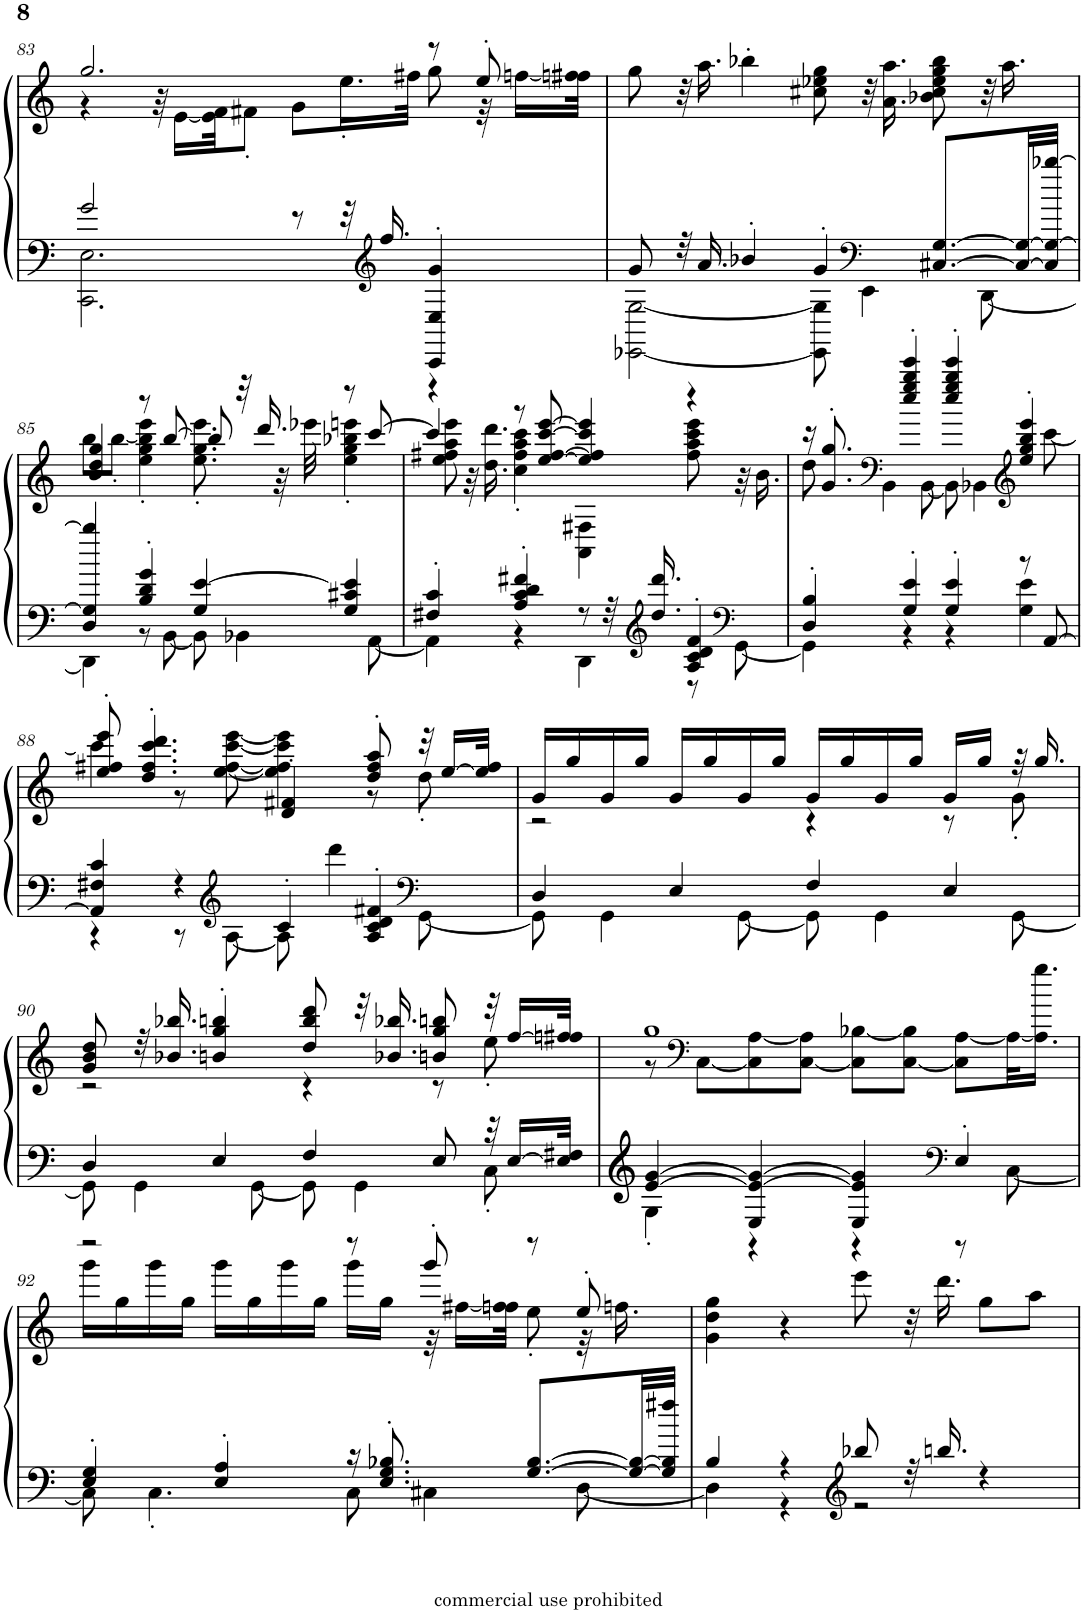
**kern	**kern
*part1	*part1
*staff2	*staff1
*I"Piano, Railroad Blues - QRS Word Roll #1141	*
*I'Pno.	*
!!LO:PB:g=z
*clefF4	*clefG2
*k[]	*k[]
*M4/4	*M4/4
=83	=83
*^	*^
2g/	2.CC\ 2.E\	2.gg/	4r
.	.	.	32r
.	.	.	[16e\LL
.	.	.	32e\] 32f\JK
.	.	.	8f#X'\J
8r	.	.	8g\L
32r	.	.	16.ee'\L
*clefG2	*	*	*
16.ff/	.	.	.
.	.	.	32ff#X\JJk
4CC/' 4E/' 4g/'	4r	8r	8gg\
.	.	8ee'/	32r
.	.	.	[16ffn\LL
.	.	.	32ffn\] 32ff#X\JJk
*	*	*v	*v
=84	=84	=84
8g/	[2EE-X\ [2G\	8gg\
32r	.	32r
16.a/	.	16.aa\
4b-X'/	.	4bb-X'\
4g'/	8EE-\] 8G\]	8cc#X\ 8ee-X\ 8gg\
*clefF4	*	*
.	4EE-\	32r
.	.	16.a\ 16.aa\
[8.C#X/ [8.G/L	.	8b-X\ 8cc#\ 8ee-\ 8gg\ 8bb-\
.	[8DD\	32r
.	.	16.aa\
32C#/_ 32G/_LL	.	.
32C#/] 32G/_ [32bb-X/JJJ	.	.
!!LO:LB:g=z
=85	=85	=85
*	*	*^
4D/ 4G/] 4bb-/]	4DD\]	4b/ 4dd/ 4gg/	8bb\L
.	.	.	[8bb'\J
4B/' 4d/' 4g/'	8r	8r	4ee\' 4gg\' 4bb\]' 4eee\'
.	[8BB\	[8bb/	.
4G/ [4e/	8BB\]	8bb/]	8.ee\' 8.gg\' 8.eee\'
.	4BB-X\	32r	.
.	.	16.ddd/	.
.	.	.	32r
.	.	.	32eee-X\
4G/ 4c#X/ 4e/]	.	8r	4ee\' 4gg\' 4bb-X\' 4eeen\'
.	[8AA\	[8ccc/	.
=86	=86	=86	=86
4F#X/' 4c/'	4AA\]	4ccc/]	8ee\ 8ff#X\ 8aa\ 8eee\
.	.	.	32r
.	.	.	16.dd\ 16.ddd\
4A/' 4c/' 4d/' 4f#X/'	4r	8r	4cc\' 4ff#\' 4aa\' 4ccc\'
.	.	[8ee/ [8ff#/ [8ccc/ [8eee/	.
8r	4DD\	4ee/] 4ff#/] 4ccc/] 4eee/]	4AA\ 4F#X\
32r	.	.	.
*clefG2	*	*	*
16.dd/ 16.ddd/	.	.	.
4A/' 4c/' 4d/' 4f#/'	8r	4r	8ff#\ 8aa\ 8ccc\ 8eee\
*clefF4	*	*	*
.	[8GG\	.	32r
.	.	.	16.b\
=87	=87	=87	=87
4D/' 4B/'	4GG\]	16r	8dd\
.	.	8.g/' 8.gg/'	.
*	*	*clefF4	*
.	.	.	4BB\
4G/' 4e/'	4r	4ee/' 4gg/' 4bb/' 4eee/'	.
.	.	.	[8BB\
4G/' 4e/'	4r	4ee/' 4gg/' 4bb/' 4eee/'	8BB\]
.	.	.	4BB-X\
*	*	*clefG2	*
8r	4G\ 4e\	4ee/' 4gg/' 4bb/' 4eee/'	.
[8AA/	.	.	[8ccc\
!!LO:LB:g=z	!!
=88	=88	=88	=88
4AA/] 4F#X/ 4c/	4r	8ee/' 8ff#X/' 8eee/'	4ccc\]
.	.	4.dd/' 4.ff#/' 4.ccc/' 4.ddd/'	.
4r	8r	.	8r
*clefG2	*	*	*
.	[8A\	.	[8ee\ [8ff#\ [8ccc\ [8eee\
4c'/	8A\]	4d/' 4f#X/'	4ee\] 4ff#\] 4ccc\] 4eee\]
.	4ddd\	.	.
4A/' 4c/' 4d/' 4f#X/'	.	8dd/' 8ff#/' 8aa/'	8r
*clefF4	*	*	*
.	[8GG\	32r	8dd'\
.	.	[16ee/LL	.
.	.	32ee/] 32ff#/JJk	.
=89	=89	=89	=89
4D/	8GG\]	16g/LL	2r
.	.	16gg/	.
.	4GG\	16g/	.
.	.	16gg/JJ	.
4E/	.	16g/LL	.
.	.	16gg/	.
.	[8GG\	16g/	.
.	.	16gg/JJ	.
4F/	8GG\]	16g/LL	4r
.	.	16gg/	.
.	4GG\	16g/	.
.	.	16gg/JJ	.
4E/	.	16g/LL	8r
.	.	16gg/JJ	.
.	[8GG\	32r	8g'\
.	.	16.gg/	.
!!LO:LB:g=z	!!
=90	=90	=90	=90
4D/	8GG\]	8g/ 8b/ 8dd/	2r
.	4GG\	32r	.
.	.	16.b-X/ 16.bb-X/	.
4E/	.	4bn/' 4gg/' 4bbn/'	.
.	[8GG\	.	.
4F/	8GG\]	8dd/ 8bb/ 8ddd/	4r
.	4GG\	32r	.
.	.	16.b-X/ 16.bb-X/	.
8E/	.	8bn/ 8gg/ 8bbn/	8r
32r	8C'\	32r	8ee'\
[16E/LL	.	[16ff/LL	.
32E/] 32F#X/JJk	.	32ffn/] 32ff#X/JJk	.
=91	=91	=91	=91
[4e/ [4g/	4G'\	1gg	8r
*	*	*clefF4	*
.	.	.	[8C\L
4E/ 4e/_ 4g/_	4r	.	8C\] [8A\
.	.	.	[8C\ 8A\]J
4E/ 4e/] 4g/]	4r	.	8C\] [8B-X\L
.	.	.	[8C\ 8B-\]J
*clefF4	*	*	*
4E'/	8r	.	8C\] [8A\L
.	[8C\	.	32A\KL_
.	.	.	16.A\] 16.gg\JJ
!!LO:LB:g=z	!!
=92	=92	=92	=92
4E/' 4G/'	8C\]	2r	16ggg\LL
.	.	.	16gg\
.	4.C'\	.	16ggg\
.	.	.	16gg\JJ
4E/' 4A/'	.	.	16ggg\LL
.	.	.	16gg\
.	.	.	16ggg\
.	.	.	16gg\JJ
16r	8C\	8r	16ggg\LL
8.E/' 8.G/' 8.B-X/'	.	.	16gg\JJ
.	4C#X\	8ggg'/	32r
.	.	.	[16ff#X\LL
.	.	.	32ffn\ 32ff#\]JJk
[8.G/ [8.B-/L	.	8r	8ee'\
.	[8D\	8ee'/	32r
.	.	.	16.ffn\
32G/_ 32B-/_LL	.	.	.
32G/] 32B-/] 32ff#X/JJJ	.	.	.
*	*	*v	*v
=93	=93	=93
4B/	4D\]	4g\ 4dd\ 4gg\
4r	4r	4r
*clefG2	*	*
8bb-X/	2r	8eee\
32r	.	32r
16.bbn/	.	16.ddd\
4r	.	8gg\L
.	.	8aa\J
*v	*v	*
=	=
*-	*-
